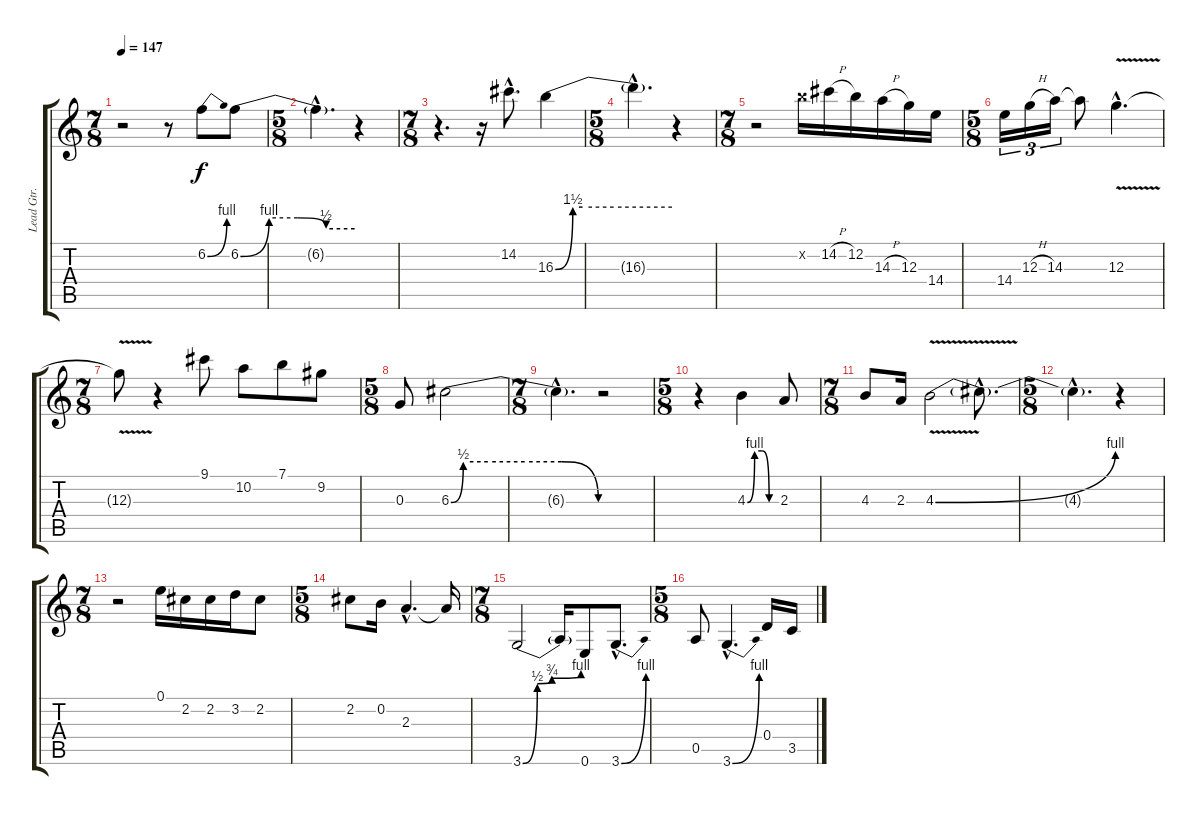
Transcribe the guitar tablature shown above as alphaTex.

\track ("Lead Gtr." "Lead Gtr.") {instrument distortionguitar}
\staff {score tabs}
\tuning (E4 B3 G3 D3 A2 E2) {hide}
\ts (7 8)
\tempo 147
\clef g2
\ks c
r.2{dy f} r.8 6.2{be (bend 0 0 60 4)}.8 6.2{be (custom 0 0 15 4 30 4 45 2 60 2)}.8 |
\ts (5 8)
6.2{hac t}.4{d} r.4 |
\ts (7 8)
r.4{d} r.16 14.2{hac}.8{d} 16.3{be (custom 0 0 9 6 14 6 30 6 60 6)}.4{instrument guitarharmonics} |
\ts (5 8)
16.3{hac t}.4{d} r.4 |
\ts (7 8)
r.2 12.2{x}.16{instrument distortionguitar} 14.2{h}.16 12.2.16 14.3{h}.16 12.3.16 14.4.16 |
\ts (5 8)
14.4.16{tu (3 2)} 12.3{h}.16{tu (3 2)} 14.3.16{tu (3 2)} 14.3{t}.8 12.3{v hac}.4{d} |
\ts (7 8)
12.3{t}.8 r.4 9.1.8{instrument guitarharmonics} 10.2.8 7.1.8 9.2.8 |
\ts (5 8)
0.3.8{instrument distortionguitar} 6.3{be (custom 0 0 5 2 15 2 30 2 45 2 60 0)}.2 |
\ts (7 8)
6.3{hac t}.4{d} r.2 |
\ts (5 8)
r.4 4.3{be (custom 0 0 15 4 30 4 45 0 60 0)}.4 2.3.8 |
\ts (7 8)
4.3.8 2.3.16 4.3{be (bend 0 0 60 4) v}.2 4.3{hac t}.8{d} |
\ts (5 8)
4.3{hac t}.4{d} r.4 |
\ts (7 8)
r.2 0.1.16 2.2.16 2.2.16 3.2.16 2.2.8 |
\ts (5 8)
2.2.8 0.2.16 2.3{hac}.4{d} 2.3{t}.16 |
\ts (7 8)
3.6{be (custom 0 0 15 2 30 3 60 4)}.2 3.6{t}.16 0.6.8 3.6{be (bend 0 0 60 4) hac}.8{d} |
\ts (5 8)
0.5.8 3.6{be (bend 0 0 60 4) hac}.4{d} 0.4.16 3.5.16
